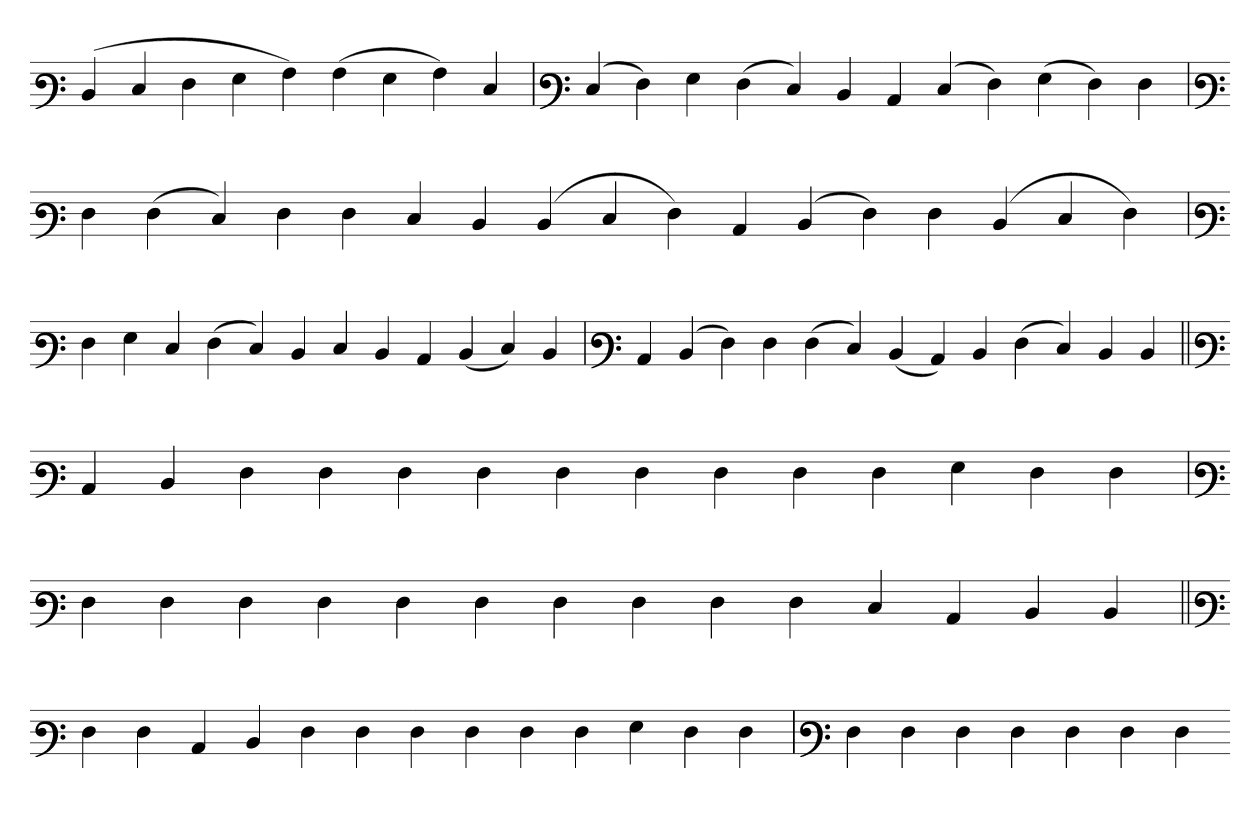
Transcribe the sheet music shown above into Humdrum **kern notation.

**kern
*part1
*staff1
*clefF3
=
(4D
4E
4F
4G
4A)
(4A
4G
4A)
4E
=`
*clefF3
(4E
4F)
4G
(4F
4E)
4D
4C
(4E
4F)
(4G
4F)
4F
='
*clefF3
4F
(4F
4E)
4F
4F
4E
4D
(4D
4E
4F)
4C
(4D
4F)
4F
(4D
4E
4F)
=
*clefF3
4F
4G
4E
(4F
4E)
4D
4E
4D
4C
(4D
4E)
4D
='
*clefF3
4C
(4D
4F)
4F
(4F
4E)
(4D
4C)
4D
(4F
4E)
4D
4D
=||
*clefF3
4C
4D
4F
4F
4F
4F
4F
4F
4F
4F
4F
4G
4F
4F
=
*clefF3
4F
4F
4F
4F
4F
4F
4F
4F
4F
4F
4E
4C
4D
4D
=||
*clefF3
4F
4F
4C
4D
4F
4F
4F
4F
4F
4F
4G
4F
4F
=
*clefF3
4F
4F
4F
4F
4F
4F
4F
=-
*-
